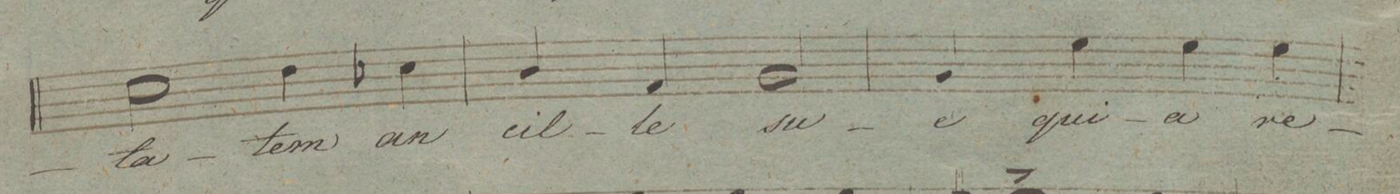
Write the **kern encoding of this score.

**kern	**text	**dynam
*I"Tenore.	*	*
*clefC4	*	*
*k[]	*	*
*met(c|)	*	*
*M2/2	*	*
2B\	-ta-	.
4c\	-tem	.
4B-X\	an-	.
=29	=29	=29
4A/	-cil-	.
4E/	-le	.
2F/	su-	.
=30	=30	=30
4F/	-e	.
4d\	qui-	.
4d\	-a	.
4d\	re-	.
=31	=31	=31
*-	*-	*-
